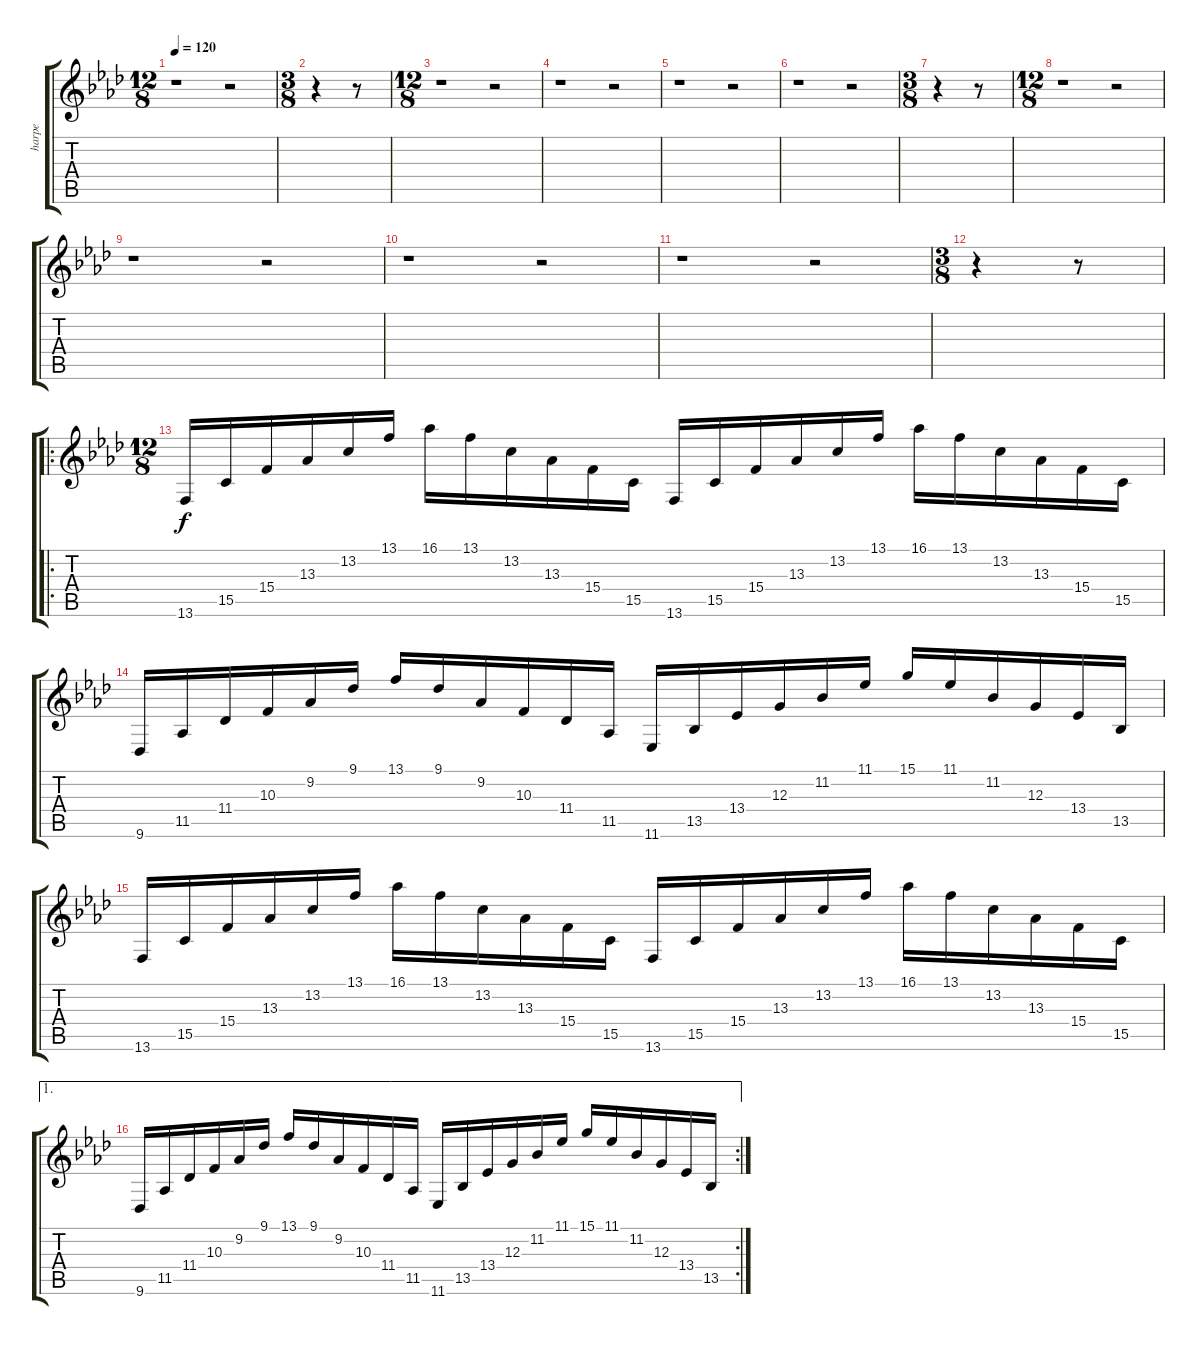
\track ("harpe" "harpe") {instrument orchestralharp}
\staff {score tabs}
\tuning (E4 B3 G3 D3 A2 E2) {hide}
\ts (12 8)
\tempo 120
\clef g2
\ks fminor
r.1{dy f} r.2 |
\ts (3 8)
r.4 r.8 |
\ts (12 8)
r.1 r.2 |
r.1 r.2 |
r.1 r.2 |
r.1 r.2 |
\ts (3 8)
r.4 r.8 |
\ts (12 8)
r.1 r.2 |
r.1 r.2 |
r.1 r.2 |
r.1 r.2 |
\ts (3 8)
r.4 r.8 |
\ro
\ts (12 8)
13.6.16 15.5.16 15.4.16 13.3.16 13.2.16 13.1.16 16.1.16 13.1.16 13.2.16 13.3.16 15.4.16 15.5.16 13.6.16 15.5.16 15.4.16 13.3.16 13.2.16 13.1.16 16.1.16 13.1.16 13.2.16 13.3.16 15.4.16 15.5.16 |
9.6.16 11.5.16 11.4.16 10.3.16 9.2.16 9.1.16 13.1.16 9.1.16 9.2.16 10.3.16 11.4.16 11.5.16 11.6.16 13.5.16 13.4.16 12.3.16 11.2.16 11.1.16 15.1.16 11.1.16 11.2.16 12.3.16 13.4.16 13.5.16 |
13.6.16 15.5.16 15.4.16 13.3.16 13.2.16 13.1.16 16.1.16 13.1.16 13.2.16 13.3.16 15.4.16 15.5.16 13.6.16 15.5.16 15.4.16 13.3.16 13.2.16 13.1.16 16.1.16 13.1.16 13.2.16 13.3.16 15.4.16 15.5.16 |
\ae 1
\rc 2
9.6.16 11.5.16 11.4.16 10.3.16 9.2.16 9.1.16 13.1.16 9.1.16 9.2.16 10.3.16 11.4.16 11.5.16 11.6.16 13.5.16 13.4.16 12.3.16 11.2.16 11.1.16 15.1.16 11.1.16 11.2.16 12.3.16 13.4.16 13.5.16
